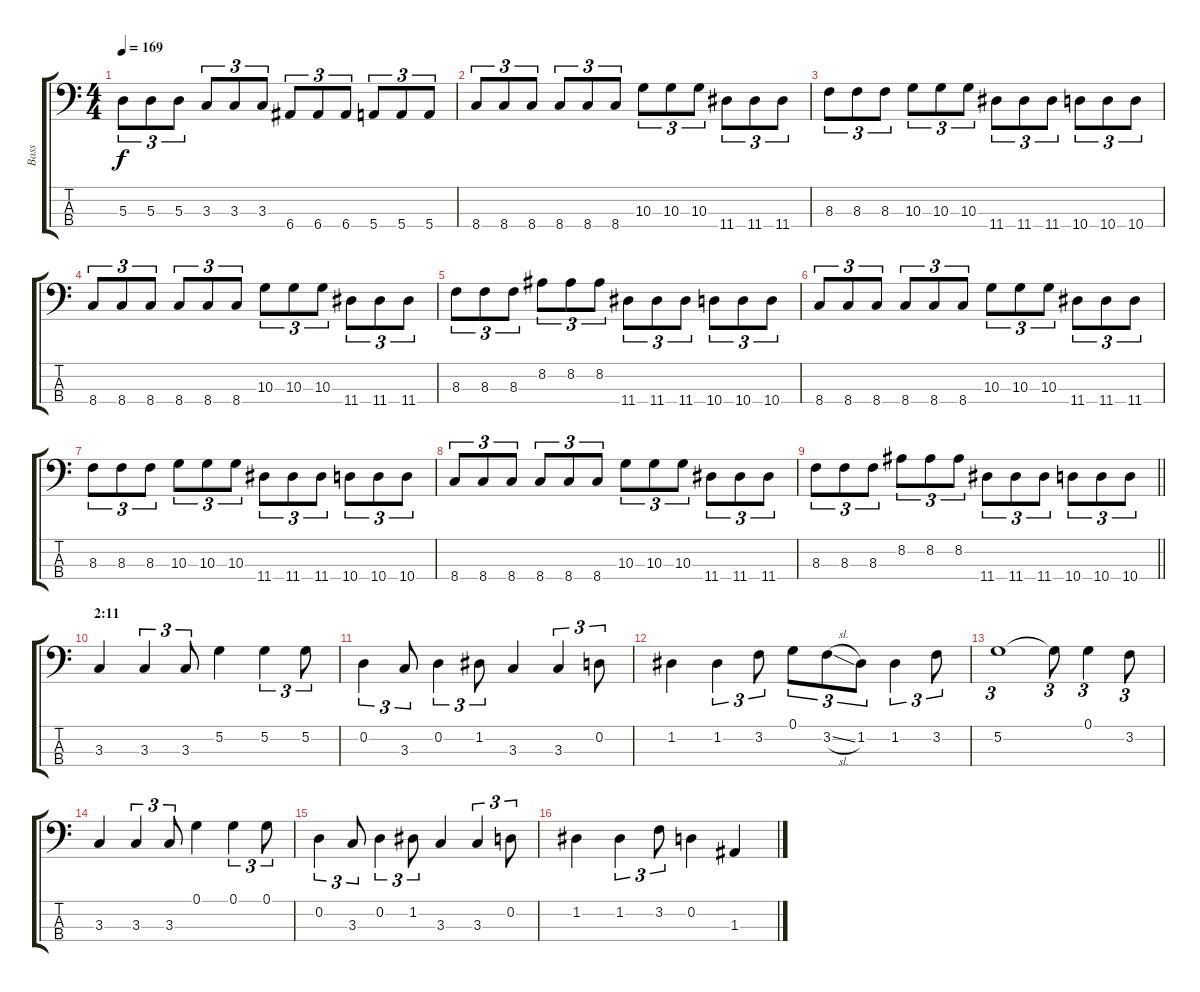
\track ("Bass" "Bass") {instrument electricbassfinger}
\staff {score tabs}
\tuning (G2 D2 A1 E1) {hide}
\ts (4 4)
\tempo 169
\clef f4
\ks c
5.3.8{tu (3 2) dy f} 5.3.8{tu (3 2)} 5.3.8{tu (3 2)} 3.3.8{tu (3 2)} 3.3.8{tu (3 2)} 3.3.8{tu (3 2)} 6.4.8{tu (3 2)} 6.4.8{tu (3 2)} 6.4.8{tu (3 2)} 5.4.8{tu (3 2)} 5.4.8{tu (3 2)} 5.4.8{tu (3 2)} |
8.4.8{tu (3 2)} 8.4.8{tu (3 2)} 8.4.8{tu (3 2)} 8.4.8{tu (3 2)} 8.4.8{tu (3 2)} 8.4.8{tu (3 2)} 10.3.8{tu (3 2)} 10.3.8{tu (3 2)} 10.3.8{tu (3 2)} 11.4.8{tu (3 2)} 11.4.8{tu (3 2)} 11.4.8{tu (3 2)} |
8.3.8{tu (3 2)} 8.3.8{tu (3 2)} 8.3.8{tu (3 2)} 10.3.8{tu (3 2)} 10.3.8{tu (3 2)} 10.3.8{tu (3 2)} 11.4.8{tu (3 2)} 11.4.8{tu (3 2)} 11.4.8{tu (3 2)} 10.4.8{tu (3 2)} 10.4.8{tu (3 2)} 10.4.8{tu (3 2)} |
8.4.8{tu (3 2)} 8.4.8{tu (3 2)} 8.4.8{tu (3 2)} 8.4.8{tu (3 2)} 8.4.8{tu (3 2)} 8.4.8{tu (3 2)} 10.3.8{tu (3 2)} 10.3.8{tu (3 2)} 10.3.8{tu (3 2)} 11.4.8{tu (3 2)} 11.4.8{tu (3 2)} 11.4.8{tu (3 2)} |
8.3.8{tu (3 2)} 8.3.8{tu (3 2)} 8.3.8{tu (3 2)} 8.2.8{tu (3 2)} 8.2.8{tu (3 2)} 8.2.8{tu (3 2)} 11.4.8{tu (3 2)} 11.4.8{tu (3 2)} 11.4.8{tu (3 2)} 10.4.8{tu (3 2)} 10.4.8{tu (3 2)} 10.4.8{tu (3 2)} |
8.4.8{tu (3 2)} 8.4.8{tu (3 2)} 8.4.8{tu (3 2)} 8.4.8{tu (3 2)} 8.4.8{tu (3 2)} 8.4.8{tu (3 2)} 10.3.8{tu (3 2)} 10.3.8{tu (3 2)} 10.3.8{tu (3 2)} 11.4.8{tu (3 2)} 11.4.8{tu (3 2)} 11.4.8{tu (3 2)} |
8.3.8{tu (3 2)} 8.3.8{tu (3 2)} 8.3.8{tu (3 2)} 10.3.8{tu (3 2)} 10.3.8{tu (3 2)} 10.3.8{tu (3 2)} 11.4.8{tu (3 2)} 11.4.8{tu (3 2)} 11.4.8{tu (3 2)} 10.4.8{tu (3 2)} 10.4.8{tu (3 2)} 10.4.8{tu (3 2)} |
8.4.8{tu (3 2)} 8.4.8{tu (3 2)} 8.4.8{tu (3 2)} 8.4.8{tu (3 2)} 8.4.8{tu (3 2)} 8.4.8{tu (3 2)} 10.3.8{tu (3 2)} 10.3.8{tu (3 2)} 10.3.8{tu (3 2)} 11.4.8{tu (3 2)} 11.4.8{tu (3 2)} 11.4.8{tu (3 2)} |
\barLineRight lightlight
8.3.8{tu (3 2)} 8.3.8{tu (3 2)} 8.3.8{tu (3 2)} 8.2.8{tu (3 2)} 8.2.8{tu (3 2)} 8.2.8{tu (3 2)} 11.4.8{tu (3 2)} 11.4.8{tu (3 2)} 11.4.8{tu (3 2)} 10.4.8{tu (3 2)} 10.4.8{tu (3 2)} 10.4.8{tu (3 2)} |
\section ("" "2:11")
3.3.4 3.3.4{tu (3 2)} 3.3.8{tu (3 2)} 5.2.4 5.2.4{tu (3 2)} 5.2.8{tu (3 2)} |
0.2.4{tu (3 2)} 3.3.8{tu (3 2)} 0.2.4{tu (3 2)} 1.2.8{tu (3 2)} 3.3.4 3.3.4{tu (3 2)} 0.2.8{tu (3 2)} |
1.2.4 1.2.4{tu (3 2)} 3.2.8{tu (3 2)} 0.1.8{tu (3 2)} 3.2{sl}.8{tu (3 2)} 1.2.8{tu (3 2)} 1.2.4{tu (3 2)} 3.2.8{tu (3 2)} |
5.2.1{tu (3 2)} 5.2{t}.8{tu (3 2)} 0.1.4{tu (3 2)} 3.2.8{tu (3 2)} |
3.3.4 3.3.4{tu (3 2)} 3.3.8{tu (3 2)} 0.1.4 0.1.4{tu (3 2)} 0.1.8{tu (3 2)} |
0.2.4{tu (3 2)} 3.3.8{tu (3 2)} 0.2.4{tu (3 2)} 1.2.8{tu (3 2)} 3.3.4 3.3.4{tu (3 2)} 0.2.8{tu (3 2)} |
1.2.4 1.2.4{tu (3 2)} 3.2.8{tu (3 2)} 0.2.4 1.3.4
